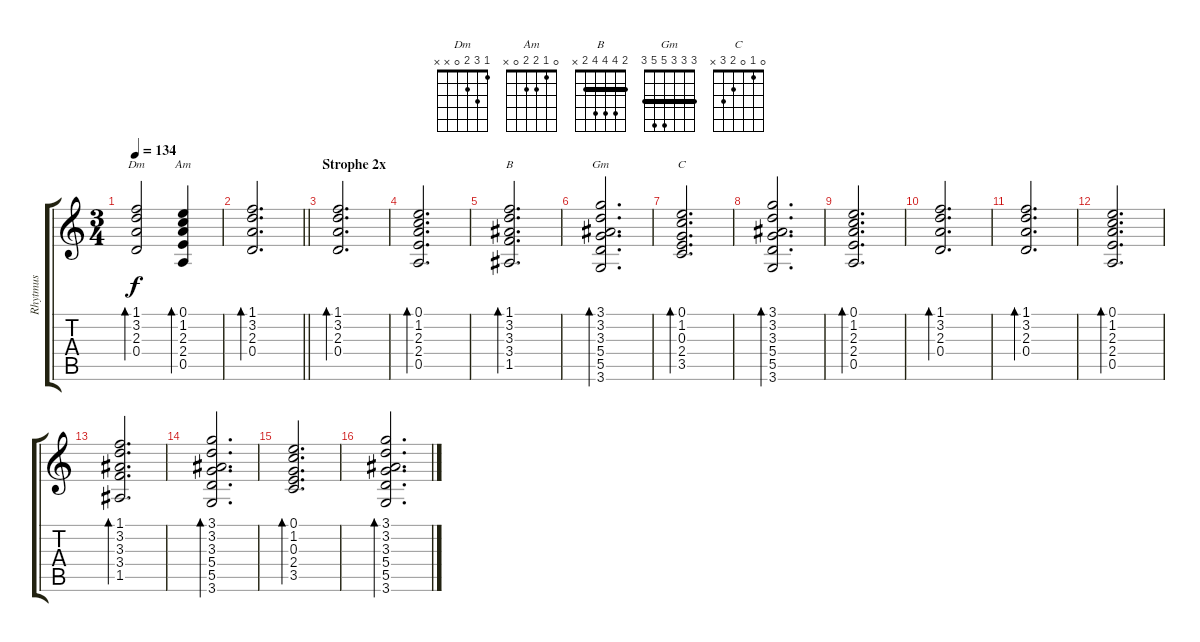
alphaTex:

\track ("Rhytmus" "Rhytmus") {instrument acousticguitarsteel}
\staff {score tabs}
\tuning (E4 B3 G3 D3 A2 E2) {hide}
\chord ("Dm" 1 3 2 0 x x)
\chord ("Am" 0 1 2 2 0 x)
\chord ("B" 2 4 4 4 2 x) {barre 2}
\chord ("Gm" 3 3 3 5 5 3) {barre 3}
\chord ("C" 0 1 0 2 3 x)
\ts (3 4)
\tempo 134
\clef g2
\ks c
(1.1 3.2 2.3 0.4).2{bd 60 ch "Dm" dy f} (0.1 1.2 2.3 2.4 0.5).4{bd 60 ch "Am"} |
\barLineRight lightlight
(1.1 3.2 2.3 0.4).2{d bd 60} |
\section ("" "Strophe 2x")
(1.1 3.2 2.3 0.4).2{d bd 60} |
(0.1 1.2 2.3 2.4 0.5).2{d bd 60} |
(1.1 3.2 3.3 3.4 1.5).2{d bd 60 ch "B"} |
(3.1 3.2 3.3 5.4 5.5 3.6).2{d bd 60 ch "Gm"} |
(0.1 1.2 0.3 2.4 3.5).2{d bd 60 ch "C"} |
(3.1 3.2 3.3 5.4 5.5 3.6).2{d bd 60} |
(0.1 1.2 2.3 2.4 0.5).2{d bd 60} |
(1.1 3.2 2.3 0.4).2{d bd 60} |
(1.1 3.2 2.3 0.4).2{d bd 60} |
(0.1 1.2 2.3 2.4 0.5).2{d bd 60} |
(1.1 3.2 3.3 3.4 1.5).2{d bd 60} |
(3.1 3.2 3.3 5.4 5.5 3.6).2{d bd 60} |
(0.1 1.2 0.3 2.4 3.5).2{d bd 60} |
(3.1 3.2 3.3 5.4 5.5 3.6).2{d bd 60}
